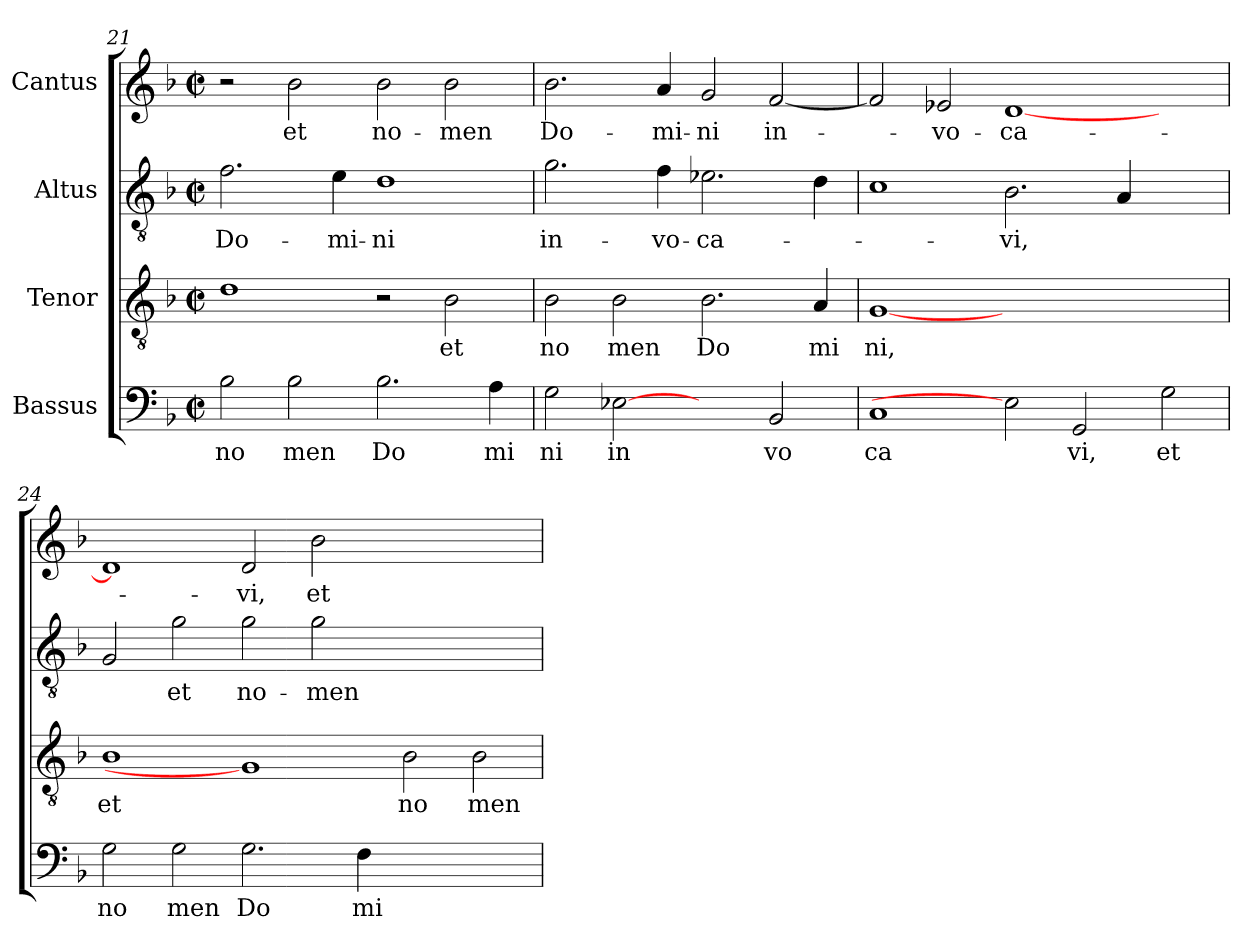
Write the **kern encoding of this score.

**kern	**text	**kern	**text	**kern	**text	**kern	**text
*part4	*part4	*part3	*part3	*part2	*part2	*part1	*part1
*staff4	*staff4	*staff3	*staff3	*staff2	*staff2	*staff1	*staff1
*I"Bassus	*	*I"Tenor	*	*I"Altus	*	*I"Cantus	*
*clefF4	*	*clefGv2	*	*clefGv2	*	*clefG2	*
*k[b-]	*	*k[b-]	*	*k[b-]	*	*k[b-]	*
*F:	*	*F:	*	*F:	*	*F:	*
*M2/2	*	*M2/2	*	*M2/2	*	*M2/2	*
*met(c|)	*	*met(c|)	*	*met(c|)	*	*met(c|)	*
=21	=21	=21	=21	=21	=21	=21	=21
!	!LO:LY:b:cj	!	!	!	!LO:LY:b:cj	!	!
2B-\	no	1d	.	2.f\	Do-	2r	.
!	!LO:LY:b:cj	!	!	!	!	!	!LO:LY:b:cj
2B-\	men	.	.	.	.	2b-\	et
!	!	!	!	!	!LO:LY:b:cj	!	!
.	.	.	.	4e\	-mi-	.	.
!	!LO:LY:b:cj	!	!	!	!LO:LY:b:cj	!	!LO:LY:b:cj
2.B-\	Do	2r	.	1d	-ni	2b-\	no-
!	!	!	!LO:LY:b:cj	!	!	!	!LO:LY:b:cj
.	.	2B-\	et	.	.	2b-\	-men
!	!LO:LY:b:cj	!	!	!	!	!	!
4A\	mi	.	.	.	.	.	.
=22	=22	=22	=22	=22	=22	=22	=22
!	!LO:LY:b:cj	!	!LO:LY:b:cj	!	!LO:LY:b:cj	!	!LO:LY:b:cj
2G\	ni	2B-\	no	2.g\	in-	2.b-\	Do-
!	!LO:LY:b:cj	!	!LO:LY:b:cj	!	!	!	!
[2E-X	in	2B-\	men	.	.	.	.
!	!	!	!	!	!LO:LY:b:cj	!	!LO:LY:b:cj
.	.	.	.	4f\	-vo-	4a/	-mi-
!	!	!	!LO:LY:b:cj	!	!LO:LY:b:cj	!	!LO:LY:b:cj
2ryy	.	2.B-\	Do	2.e-X\	-ca-	2g/	-ni
!	!LO:LY:b:cj	!	!	!	!	!	!LO:LY:b:cj
2BB-/	vo	.	.	.	.	[<2f/	in-
!	!	!	!LO:LY:b:cj	!	!	!	!
.	.	4A/	mi	4d\	.	.	.
=23	=23	=23	=23	=23	=23	=23	=23
!	!LO:LY:b:cj	!	!LO:LY:b:cj	!	!	!	!
1C	ca	[1G	ni,	1c	.	2f/]	.
!	!	!	!	!	!	!	!LO:LY:b:cj
.	.	.	.	.	.	2e-X/	-vo-
!	!	!	!	!	!LO:LY:b:cj	!	!LO:LY:b:cj
2E-]	.	1.ryy	.	2.B-\	-vi,	[<1d	-ca-
!	!LO:LY:b:cj	!	!	!	!	!	!
2GG/	vi,	.	.	.	.	.	.
.	.	.	.	4A/	.	.	.
!	!LO:LY:b:cj	!	!	!	!	!	!
2G\	et	.	.	2ryy	.	2ryy	.
=24	=24	=24	=24	=24	=24	=24	=24
!	!LO:LY:b:cj	!	!LO:LY:b:cj	!	!	!	!
2G\	no	1B-	et	2G/	.	1d]	.
!	!LO:LY:b:cj	!	!	!	!LO:LY:b:cj	!	!
2G\	men	.	.	2g\	et	.	.
!	!LO:LY:b:cj	!	!	!	!LO:LY:b:cj	!	!LO:LY:b:cj
2.G\	Do	1G]	.	2g\	no-	2d/	-vi,
!	!	!	!	!	!LO:LY:b:cj	!	!LO:LY:b:cj
.	.	.	.	2g\	-men	2b-\	et
!	!LO:LY:b:cj	!	!	!	!	!	!
4F\	mi	.	.	.	.	.	.
!	!	!	!LO:LY:b:cj	!	!	!	!
1ryy	.	2B-\	no	1ryy	.	1ryy	.
!	!	!	!LO:LY:b:cj	!	!	!	!
.	.	2B-\	men	.	.	.	.
=	=	=	=	=	=	=	=
*-	*-	*-	*-	*-	*-	*-	*-
